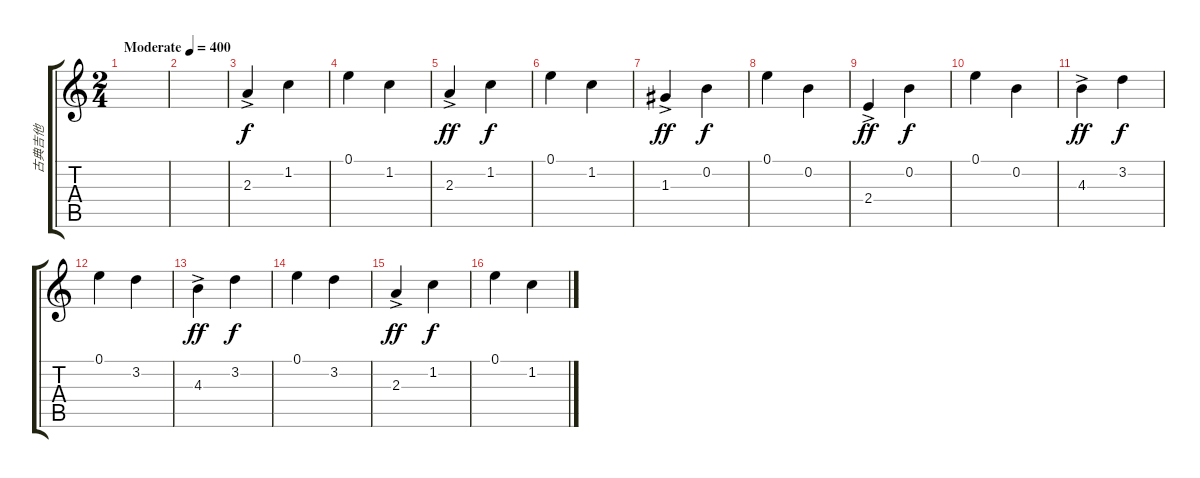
\track ("古典吉他" "古典吉他") {instrument acousticguitarnylon}
\staff {score tabs}
\tuning (E4 B3 G3 D3 A2 E2) {hide}
\ts (2 4)
\tempo (400 "Moderate")
\clef g2
\ks c
|
|
2.3{ac}.4 1.2.4{dy f} |
0.1.4 1.2.4 |
2.3{ac}.4{dy ff} 1.2.4{dy f} |
0.1.4 1.2.4 |
1.3{ac}.4{dy ff} 0.2.4{dy f} |
0.1.4 0.2.4 |
2.4{ac}.4{dy ff} 0.2.4{dy f} |
0.1.4 0.2.4 |
4.3{ac}.4{dy ff} 3.2.4{dy f} |
0.1.4 3.2.4 |
4.3{ac}.4{dy ff} 3.2.4{dy f} |
0.1.4 3.2.4 |
2.3{ac}.4{dy ff} 1.2.4{dy f} |
0.1.4 1.2.4
